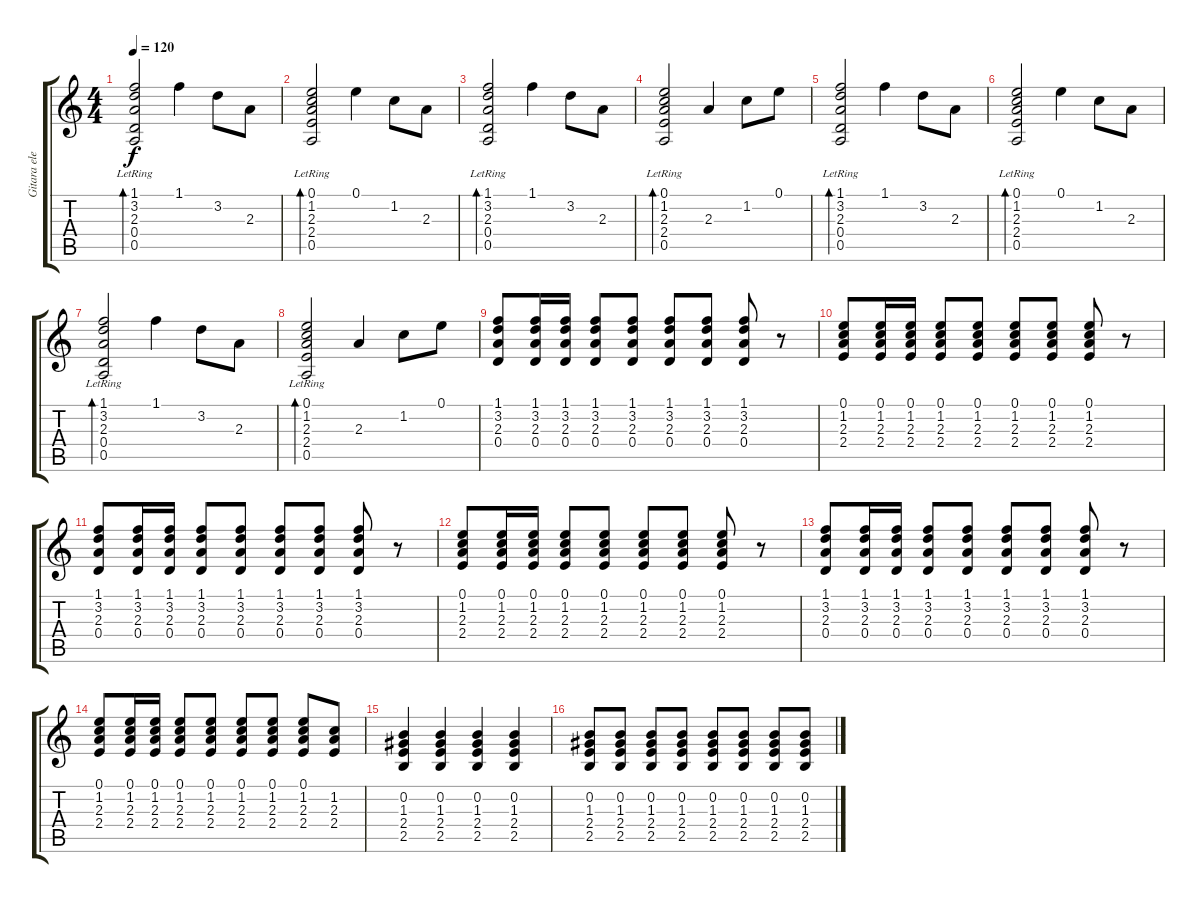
\track ("Gitara elektryczna (II)" "Gitara ele") {instrument acousticguitarnylon}
\staff {score tabs}
\tuning (E4 B3 G3 D3 A2 E2) {hide}
\ts (4 4)
\tempo 120
\clef g2
\ks c
(1.1 3.2 2.3 0.4{lr} 0.5{lr}).2{bd 480 dy f} 1.1.4 3.2.8 2.3.8 |
(0.1 1.2 2.3 2.4{lr} 0.5{lr}).2{bd 480} 0.1.4 1.2.8 2.3.8 |
(1.1 3.2 2.3 0.4{lr} 0.5{lr}).2{bd 480} 1.1.4 3.2.8 2.3.8 |
(0.1 1.2 2.3 2.4{lr} 0.5{lr}).2{bd 480} 2.3.4 1.2.8 0.1.8 |
(1.1 3.2 2.3 0.4{lr} 0.5{lr}).2{bd 480} 1.1.4 3.2.8 2.3.8 |
(0.1 1.2 2.3 2.4{lr} 0.5{lr}).2{bd 480} 0.1.4 1.2.8 2.3.8 |
(1.1 3.2 2.3 0.4{lr} 0.5{lr}).2{bd 480} 1.1.4 3.2.8 2.3.8 |
(0.1 1.2 2.3 2.4{lr} 0.5{lr}).2{bd 480} 2.3.4 1.2.8 0.1.8 |
(1.1 3.2 2.3 0.4).8 (1.1 3.2 2.3 0.4).16 (1.1 3.2 2.3 0.4).16 (1.1 3.2 2.3 0.4).8 (1.1 3.2 2.3 0.4).8 (1.1 3.2 2.3 0.4).8 (1.1 3.2 2.3 0.4).8 (1.1 3.2 2.3 0.4).8 r.8 |
(0.1 1.2 2.3 2.4).8 (0.1 1.2 2.3 2.4).16 (0.1 1.2 2.3 2.4).16 (0.1 1.2 2.3 2.4).8 (0.1 1.2 2.3 2.4).8 (0.1 1.2 2.3 2.4).8 (0.1 1.2 2.3 2.4).8 (0.1 1.2 2.3 2.4).8 r.8 |
(1.1 3.2 2.3 0.4).8 (1.1 3.2 2.3 0.4).16 (1.1 3.2 2.3 0.4).16 (1.1 3.2 2.3 0.4).8 (1.1 3.2 2.3 0.4).8 (1.1 3.2 2.3 0.4).8 (1.1 3.2 2.3 0.4).8 (1.1 3.2 2.3 0.4).8 r.8 |
(0.1 1.2 2.3 2.4).8 (0.1 1.2 2.3 2.4).16 (0.1 1.2 2.3 2.4).16 (0.1 1.2 2.3 2.4).8 (0.1 1.2 2.3 2.4).8 (0.1 1.2 2.3 2.4).8 (0.1 1.2 2.3 2.4).8 (0.1 1.2 2.3 2.4).8 r.8 |
(1.1 3.2 2.3 0.4).8 (1.1 3.2 2.3 0.4).16 (1.1 3.2 2.3 0.4).16 (1.1 3.2 2.3 0.4).8 (1.1 3.2 2.3 0.4).8 (1.1 3.2 2.3 0.4).8 (1.1 3.2 2.3 0.4).8 (1.1 3.2 2.3 0.4).8 r.8 |
(0.1 1.2 2.3 2.4).8 (0.1 1.2 2.3 2.4).16 (0.1 1.2 2.3 2.4).16 (0.1 1.2 2.3 2.4).8 (0.1 1.2 2.3 2.4).8 (0.1 1.2 2.3 2.4).8 (0.1 1.2 2.3 2.4).8 (0.1 1.2 2.3 2.4).8 (1.2 2.3 2.4).8 |
(0.2 1.3 2.4 2.5).4 (0.2 1.3 2.4 2.5).4 (0.2 1.3 2.4 2.5).4 (0.2 1.3 2.4 2.5).4 |
(0.2 1.3 2.4 2.5).8 (0.2 1.3 2.4 2.5).8 (0.2 1.3 2.4 2.5).8 (0.2 1.3 2.4 2.5).8 (0.2 1.3 2.4 2.5).8 (0.2 1.3 2.4 2.5).8 (0.2 1.3 2.4 2.5).8 (0.2 1.3 2.4 2.5).8
